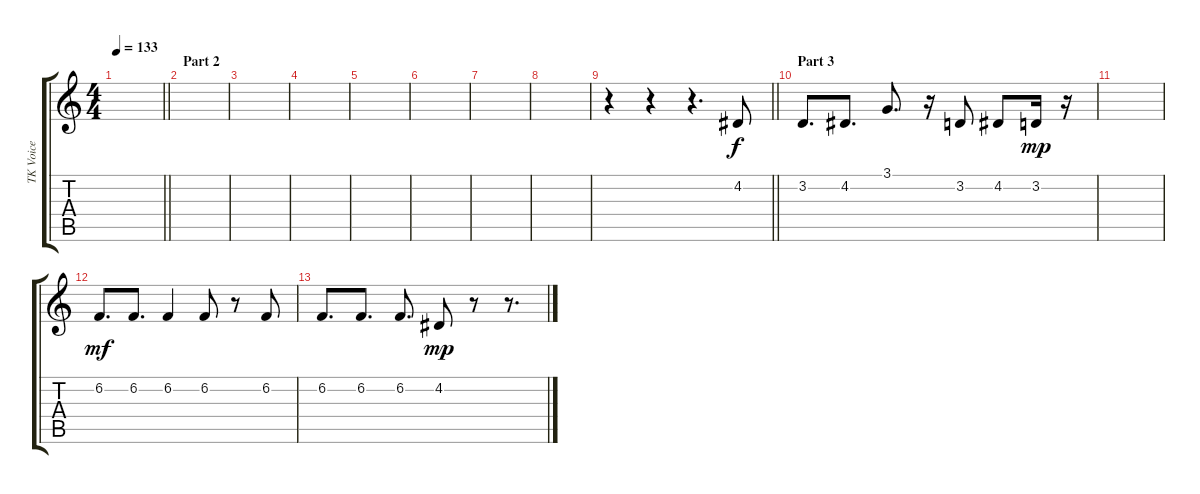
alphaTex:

\track ("TK Voice" "TK Voice") {instrument synthvoice}
\staff {score tabs}
\tuning (E4 B3 G3 D3 A2 E2) {hide}
\ts (4 4)
\tempo 133
\clef g2
\barLineRight lightlight
\ks c
|
\section ("" "Part 2")
|
|
|
|
|
|
|
\barLineRight lightlight
r.4 r.4 r.4{d} 4.2.8 |
\section ("" "Part 3")
3.2.8{d} 4.2.8{d} 3.1.8{d} r.16 3.2.8 4.2.8 3.2.16{dy mp} r.16 |
|
6.2.8{d dy mf} 6.2.8{d} 6.2.4 6.2.8 r.8 6.2.8 |
6.2.8{d} 6.2.8{d} 6.2.8{d} 4.2.8{dy mp} r.8 r.8{d}
